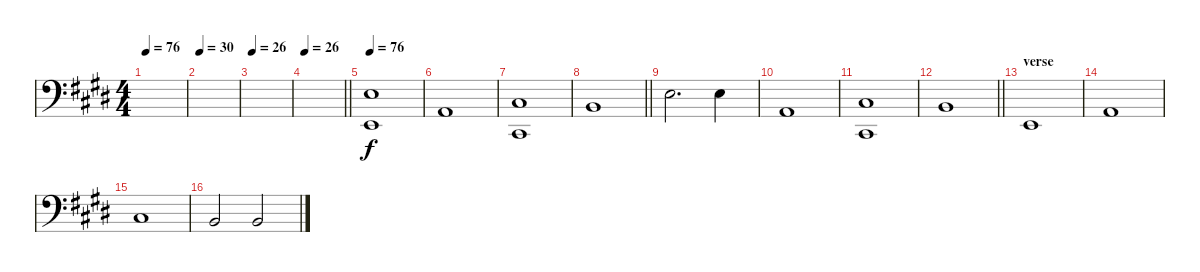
\track "" {instrument brightacousticpiano}
\staff {score}
\tuning (G2 D2 A1 E1 B0) {hide}
\ts (4 4)
\tempo 76
\tempo 26
\tempo 76
\clef f4
\ks e
|
\tempo 30
|
\tempo 26
|
\tempo 26
\barLineRight lightlight
|
\tempo 76
(9.1 7.3).1 |
7.2.1 |
(6.1 4.3).1 |
\barLineRight lightlight
4.1.1 |
9.1.2{d} 9.1.4 |
7.2.1 |
(6.1 4.3).1 |
\barLineRight lightlight
4.1.1 |
\section ("" "verse")
2.2.1 |
2.1.1 |
6.1.1 |
4.1.2 4.1.2
